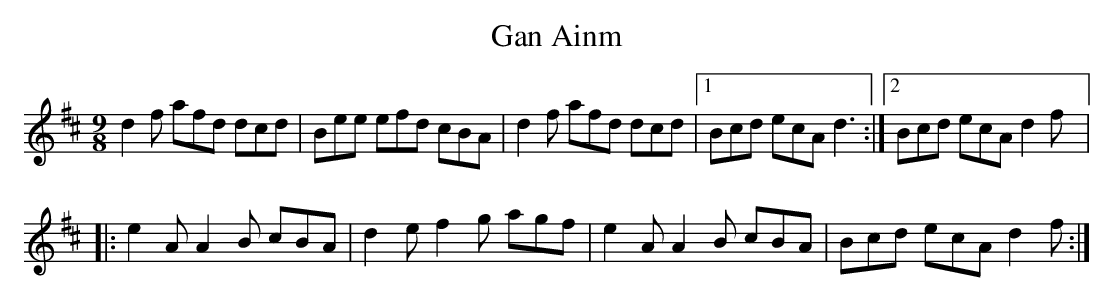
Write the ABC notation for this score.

X:1
T:Gan Ainm
M:9/8
L:1/8
K:D
d2f afd dcd | Bee efd cBA | d2f afd dcd |1Bcd ecA d3 :|2Bcd ecA d2f |:
e2A A2B cBA | d2e f2g agf | e2A A2B cBA | Bcd ecA d2f :|
